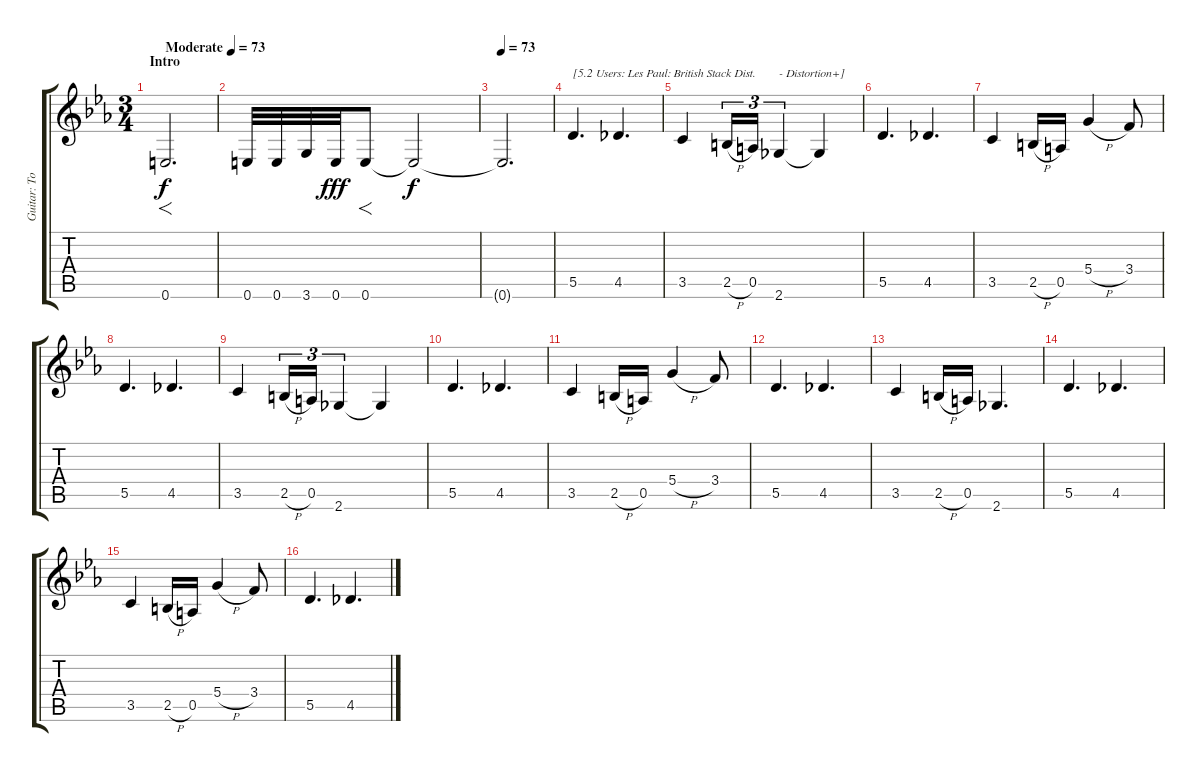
\track ("Guitar: Tony" "Guitar: To") {instrument distortionguitar}
\staff {score tabs}
\tuning (E4 B3 G3 D3 A2 E2) {hide}
\ts (3 4)
\section ("" "Intro")
\tempo (73 "Moderate")
\tempo 44
\tempo (73 "Moderate")
\clef g2
\ks eb
0.6.2{f d dy f volume 1 instrument distortionguitar} |
0.6.32 0.6.32 3.6.32 0.6.32{dy fff} 0.6.8{f} 0.6{t}.2{dy f} |
\tempo 73
0.6{t}.2{d volume 13} |
5.5.4{d txt "[5.2 Users: Les Paul: British Stack Dist."} 4.5.4{d} |
3.5.4 2.5{h}.16{tu (3 2)} 0.5.16{tu (3 2)} 2.6.4{tu (3 2) txt "- Distortion+]"} 2.6{t}.4 |
5.5.4{d} 4.5.4{d} |
3.5.4 2.5{h}.16 0.5.16 5.4{h}.4 3.4.8 |
5.5.4{d} 4.5.4{d} |
3.5.4 2.5{h}.16{tu (3 2)} 0.5.16{tu (3 2)} 2.6.4{tu (3 2)} 2.6{t}.4 |
5.5.4{d} 4.5.4{d} |
3.5.4 2.5{h}.16 0.5.16 5.4{h}.4 3.4.8 |
5.5.4{d} 4.5.4{d} |
3.5.4 2.5{h}.16 0.5.16 2.6.4{d} |
5.5.4{d} 4.5.4{d} |
3.5.4 2.5{h}.16 0.5.16 5.4{h}.4 3.4.8 |
5.5.4{d} 4.5.4{d}
